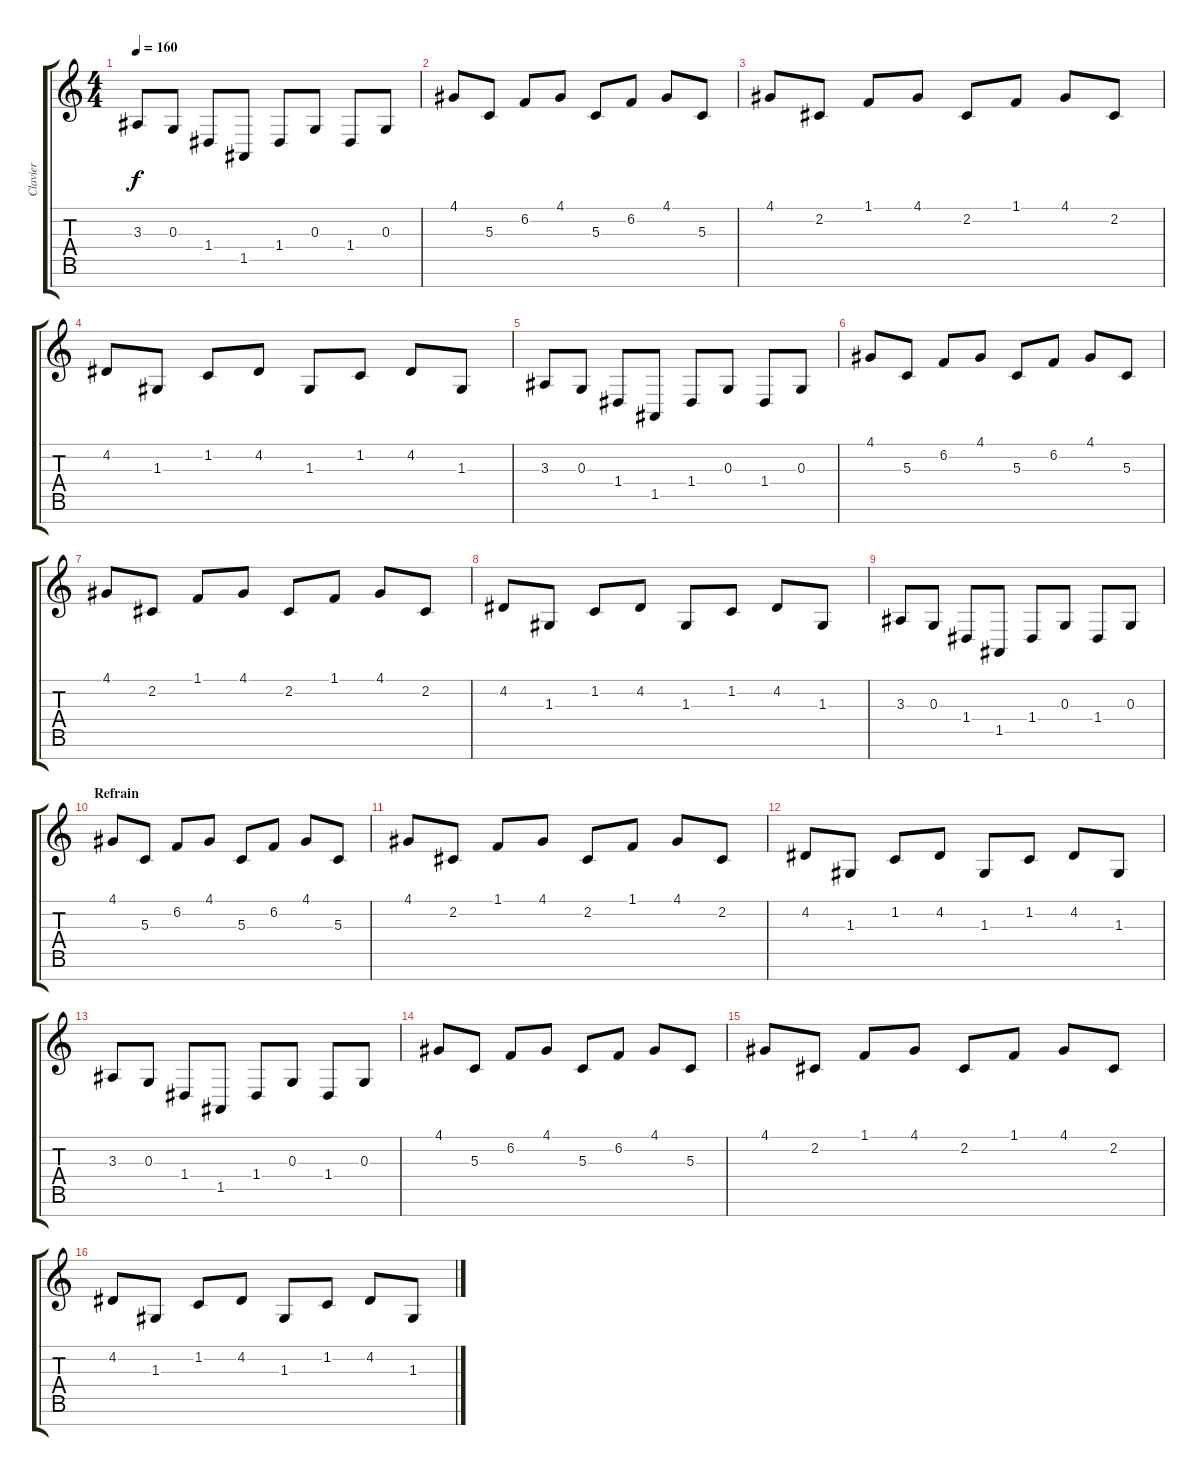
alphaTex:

\track ("Clavier" "Clavier") {instrument acousticgrandpiano}
\staff {score tabs}
\tuning (E4 B3 G3 D3 A2 E2 B1) {hide}
\ts (4 4)
\tempo 160
\clef g2
\ks c
3.3.8{dy f} 0.3.8 1.4.8 1.5.8 1.4.8 0.3.8 1.4.8 0.3.8 |
4.1.8 5.3.8 6.2.8 4.1.8 5.3.8 6.2.8 4.1.8 5.3.8 |
4.1.8 2.2.8 1.1.8 4.1.8 2.2.8 1.1.8 4.1.8 2.2.8 |
4.2.8 1.3.8 1.2.8 4.2.8 1.3.8 1.2.8 4.2.8 1.3.8 |
3.3.8 0.3.8 1.4.8 1.5.8 1.4.8 0.3.8 1.4.8 0.3.8 |
4.1.8 5.3.8 6.2.8 4.1.8 5.3.8 6.2.8 4.1.8 5.3.8 |
4.1.8 2.2.8 1.1.8 4.1.8 2.2.8 1.1.8 4.1.8 2.2.8 |
4.2.8 1.3.8 1.2.8 4.2.8 1.3.8 1.2.8 4.2.8 1.3.8 |
3.3.8 0.3.8 1.4.8 1.5.8 1.4.8 0.3.8 1.4.8 0.3.8 |
\section ("" "Refrain")
4.1.8 5.3.8 6.2.8 4.1.8 5.3.8 6.2.8 4.1.8 5.3.8 |
4.1.8 2.2.8 1.1.8 4.1.8 2.2.8 1.1.8 4.1.8 2.2.8 |
4.2.8 1.3.8 1.2.8 4.2.8 1.3.8 1.2.8 4.2.8 1.3.8 |
3.3.8 0.3.8 1.4.8 1.5.8 1.4.8 0.3.8 1.4.8 0.3.8 |
4.1.8 5.3.8 6.2.8 4.1.8 5.3.8 6.2.8 4.1.8 5.3.8 |
4.1.8 2.2.8 1.1.8 4.1.8 2.2.8 1.1.8 4.1.8 2.2.8 |
4.2.8 1.3.8 1.2.8 4.2.8 1.3.8 1.2.8 4.2.8 1.3.8
